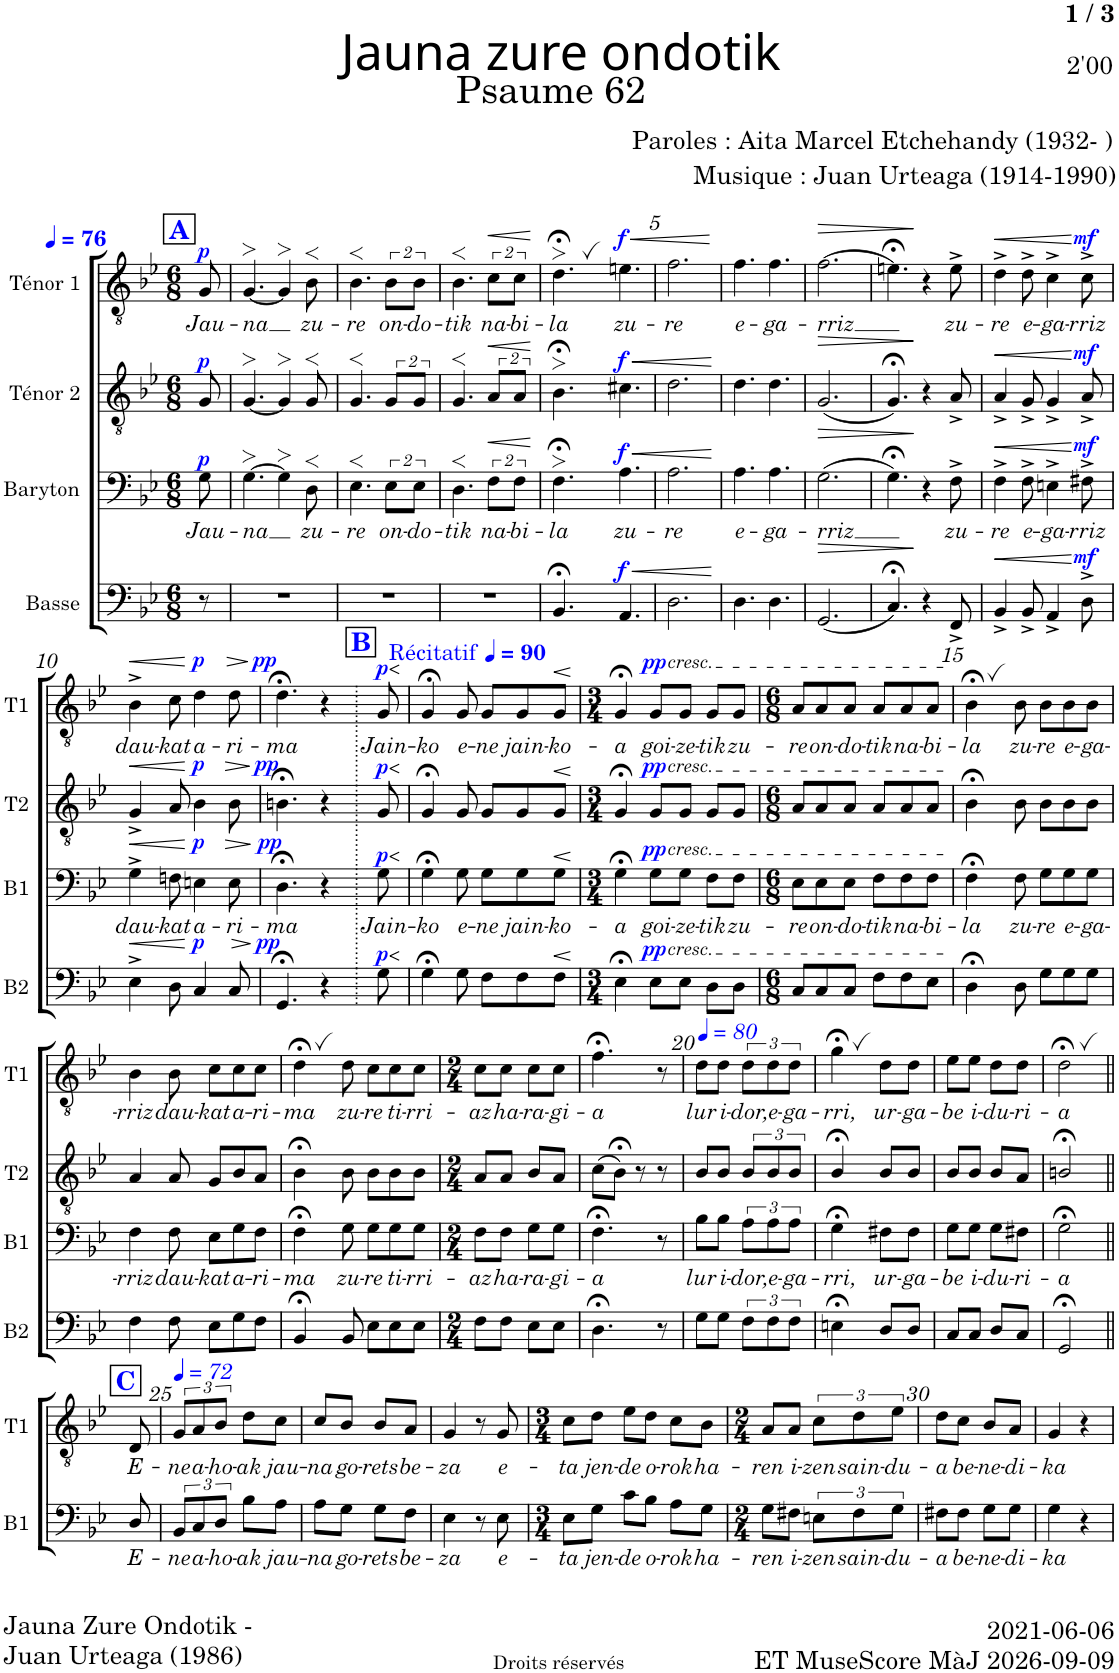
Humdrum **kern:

**kern	**dynam	**kern	**text	**dynam	**kern	**dynam	**kern	**text	**dynam
*part4	*part4	*part3	*part3	*part3	*part2	*part2	*part1	*part1	*part1
*staff4	*staff4	*staff3	*staff3	*staff3	*staff2	*staff2	*staff1	*staff1	*staff1
*I"Basse	*	*I"Baryton	*	*	*I"Ténor 2	*	*I"Ténor 1	*	*
*I'B2	*	*I'B1	*	*	*I'T2	*	*I'T1	*	*
*clefF4	*	*clefF4	*	*	*clefGv2	*	*clefGv2	*	*
*k[b-e-]	*	*k[b-e-]	*	*	*k[b-e-]	*	*k[b-e-]	*	*
*M6/8	*	*M6/8	*	*	*M6/8	*	*M6/8	*	*
*MM76	*	*MM76	*	*	*MM76	*	*MM76	*	*
!!LO:REH:place=s1:a:B:cj:color=#0000FF:fs=14:t=A
=	=	=	=	=	=	=	=	=	=
!	!	!	!LO:LY:b	!LO:DY:a	!	!LO:DY:a	!	!LO:LY:b	!LO:DY:a
8r	.	8G\	Jau-	p	8G/	p	8G/	Jau-	p
=1	=1	=1	=1	=1	=1	=1	=1	=1	=1
!	!	!	!LO:LY:b	!	!	!	!	!LO:LY:b	!
2.r	.	[4.G>\	-na	.	[4.G>/	.	[4.G>/	-na	.
.	.	4G>\]	.	.	4G>/]	.	4G>/]	.	.
!	!	!	!LO:LY:b	!	!	!	!	!LO:LY:b	!
.	.	8D>\	zu-	.	8G>/	.	8B->\	zu-	.
=2	=2	=2	=2	=2	=2	=2	=2	=2	=2
!	!	!	!LO:LY:b	!	!	!	!	!LO:LY:b	!
2.r	.	4.E->\	-re	.	4.G>/	.	4.B->\	-re	.
!	!	!	!LO:LY:b	!	!	!	!	!LO:LY:b	!
.	.	16%3E-\L	on-	.	16%3G/L	.	16%3B-\L	on-	.
!	!	!	!LO:LY:b	!	!	!	!	!LO:LY:b	!
.	.	16%3E-\J	-do-	.	16%3G/J	.	16%3B-\J	-do-	.
=3	=3	=3	=3	=3	=3	=3	=3	=3	=3
!	!	!	!LO:LY:b	!	!	!	!	!LO:LY:b	!
2.r	.	4.D>\	-tik	.	4.G>/	.	4.B->\	-tik	.
!	!	!	!LO:LY:b	!LO:HP:b	!	!LO:HP:b	!	!LO:LY:b	!LO:HP:b
.	.	16%3F\L	na-	<	16%3A/L	<	16%3c\L	na-	<
!	!	!	!LO:LY:b	!	!	!	!	!LO:LY:b	!
.	.	16%3F\J	-bi-	.	16%3A/J	.	16%3c\J	-bi-	.
.	.	.	.	[	.	[	.	.	[
=4	=4	=4	=4	=4	=4	=4	=4	=4	=4
!	!	!	!LO:LY:b	!	!	!	!	!LO:LY:b	!
4.BB-;</	.	4.F;<>\	-la	.	4.B-;<>\	.	4.d;<,>\	-la	.
!	!LO:HP:b	!	!LO:LY:b	!LO:HP:b	!	!LO:HP:b	!	!LO:LY:b	!LO:HP:b
!	!LO:DY:n=1:a	!	!	!LO:DY:n=1:a	!	!LO:DY:n=1:a	!	!	!LO:DY:n=1:a
4.AA/	< f	4.A\	zu-	< f	4.c#X\	< f	4.en\	zu-	< f
=5	=5	=5	=5	=5	=5	=5	=5	=5	=5
!	!	!	!LO:LY:b	!	!	!	!	!LO:LY:b	!
2.D\	.	2.A\	-re	.	2.d\	.	2.f\	-re	.
.	[	.	.	[	.	[	.	.	[
=6	=6	=6	=6	=6	=6	=6	=6	=6	=6
!	!	!	!LO:LY:b	!	!	!	!	!LO:LY:b	!
4.D\	.	4.A\	e-	.	4.d\	.	4.f\	e-	.
!	!	!	!LO:LY:b	!	!	!	!	!LO:LY:b	!
4.D\	.	4.A\	-ga-	.	4.d\	.	4.f\	-ga-	.
=7	=7	=7	=7	=7	=7	=7	=7	=7	=7
!	!LO:HP:b	!	!LO:LY:b	!LO:HP:b	!	!LO:HP:b	!	!LO:LY:b	!LO:HP:b
(2.GG/	>	(2.G\	-rriz	>	(2.G/	>	(2.f\	-rriz	>
=8	=8	=8	=8	=8	=8	=8	=8	=8	=8
4.C;</)	.	4.G;<\)	.	.	4.G;</)	.	4.en;<\)	.	.
4r	]	4r	.	]	4r	]	4r	.	]
!	!	!	!LO:LY:b	!	!	!	!	!LO:LY:b	!
8FF^/	.	8F^\	zu-	.	8A^/	.	8e^\	zu-	.
=9	=9	=9	=9	=9	=9	=9	=9	=9	=9
!	!LO:HP:b	!	!LO:LY:b	!LO:HP:b	!	!LO:HP:b	!	!LO:LY:b	!LO:HP:b
4BB-^/	<	4F^\	-re	<	4A^/	<	4d^\	-re	<
!	!	!	!LO:LY:b	!	!	!	!	!LO:LY:b	!
8BB-^/	.	8F^\	e-	.	8G^/	.	8d^\	e-	.
!	!	!	!LO:LY:b	!	!	!	!	!LO:LY:b	!
4AA^/	.	4En^\	-ga-	.	4G^/	.	4c^\	-ga-	.
!	!LO:DY:n=1:a	!	!LO:LY:b	!LO:DY:n=1:a	!	!LO:DY:n=1:a	!	!LO:LY:b	!LO:DY:n=1:a
8D^\	[ mf	8F#X^\	-rriz	[ mf	8A^/	[ mf	8c^\	-rriz	[ mf
!!LO:LB:g=z
=10	=10	=10	=10	=10	=10	=10	=10	=10	=10
!	!LO:HP:b	!	!LO:LY:b	!LO:HP:b	!	!LO:HP:b	!	!LO:LY:b	!LO:HP:b
4E-^\	<	4G^\	dau-	<	4G^/	<	4B-^\	dau-	<
!	!	!	!LO:LY:b	!	!	!	!	!LO:LY:b	!
8D\	.	8Fn\	-kat	.	8A/	.	8c\	-kat	.
!	!LO:HP:n=1:b	!	!LO:LY:b	!LO:HP:n=1:b	!	!LO:HP:n=1:b	!	!LO:LY:b	!LO:HP:n=1:b
!	!LO:DY:n=1:a	!	!	!LO:DY:n=1:a	!	!LO:DY:n=1:a	!	!	!LO:DY:n=1:a
4C/	[ > p	4En\	a-	[ > p	4B-\	[ > p	4d\	a-	[ > p
!	!	!	!LO:LY:b	!	!	!	!	!LO:LY:b	!
8C/	.	8E\	-ri-	.	8B-\	.	8d\	-ri-	.
.	]	.	.	]	.	]	.	.	]
!!LO:REH:place=s1:a:B:cj:color=#0000FF:fs=14:t=B:qo=1.5
=11	=11	=11	=11	=11	=11	=11	=11	=11	=11
!	!LO:DY:a	!	!LO:LY:b	!LO:DY:a	!	!LO:DY:a	!	!LO:LY:b	!
4.GG;</	pp	4.D;<\	-ma	pp	4.Bn;<\	pp	4.d;<\	-ma	.
4r	.	4r	.	.	4r	.	4r	.	.
*	*	*	*	*	*	*	*MM90	*	*
!	!	!	!	!	!	!	!LO:TX:a:color=#0000FF:t=Récitatif	!	!
!	!LO:HP:b	!	!LO:LY:b	!LO:HP:b	!	!LO:HP:b	!	!LO:LY:b	!LO:HP:b
!	!LO:DY:n=1:a	!	!	!LO:DY:n=1:a	!	!LO:DY:n=1:a	!	!	!LO:DY:n=1:a
8G\	< p	8G\	-Jain-	< p	8G/	< p	8G/	Jain-	< p
.	[	.	.	[	.	[	.	.	[
=12	=12	=12	=12	=12	=12	=12	=12	=12	=12
!	!	!	!LO:LY:b	!	!	!	!	!LO:LY:b	!
4G;<\	.	4G;<\	-ko	.	4G;</	.	4G;</	-ko	.
!	!	!	!LO:LY:b	!	!	!	!	!LO:LY:b	!
8G\	.	8G\	e-	.	8G/	.	8G/	e-	.
!	!	!	!LO:LY:b	!	!	!	!	!LO:LY:b	!
8F\L	.	8G\L	-ne	.	8G/L	.	8G/L	-ne	.
!	!	!	!LO:LY:b	!	!	!	!	!LO:LY:b	!
8F\	.	8G\	jain-	.	8G/	.	8G/	jain-	.
!	!LO:HP:b	!	!LO:LY:b	!LO:HP:b	!	!LO:HP:b	!	!LO:LY:b	!LO:HP:b
8F\J	<	8G\J	-ko-	<	8G/J	<	8G/J	-ko-	<
.	[	.	.	[	.	[	.	.	[
=13	=13	=13	=13	=13	=13	=13	=13	=13	=13
*M3/4	*	*M3/4	*	*	*M3/4	*	*M3/4	*	*
!	!	!	!LO:LY:b	!	!	!	!	!LO:LY:b	!
4E-;<\	.	4G;<\	-a	.	4G;</	.	4G;</	-a	.
!	!	!	!	!	!	!	!LO:TX:a:i:t=cresc.	!	!
!	!	!	!	!	!LO:TX:a:i:t=cresc.	!	!	!	!
!	!	!LO:TX:a:i:t=cresc.	!	!	!	!	!	!	!
!LO:TX:a:i:t=cresc.	!	!	!	!	!	!	!	!	!
!	!LO:DY:a	!	!LO:LY:b	!LO:DY:a	!	!LO:DY:a	!	!LO:LY:b	!LO:DY:a
8E-\L	pp	8G\L	goi-	pp	8G/L	pp	8G/L	goi-	pp
!	!	!	!LO:LY:b	!	!	!	!	!LO:LY:b	!
8E-\J	.	8G\J	-ze-	.	8G/J	.	8G/J	-ze-	.
!	!	!	!LO:LY:b	!	!	!	!	!LO:LY:b	!
8D\L	.	8F\L	-tik	.	8G/L	.	8G/L	-tik	.
!	!	!	!LO:LY:b	!	!	!	!	!LO:LY:b	!
8D\J	.	8F\J	zu-	.	8G/J	.	8G/J	zu-	.
=14	=14	=14	=14	=14	=14	=14	=14	=14	=14
*M6/8	*	*M6/8	*	*	*M6/8	*	*M6/8	*	*
!	!	!	!LO:LY:b	!	!	!	!	!LO:LY:b	!
8C/L	.	8E-\L	-re	.	8A/L	.	8A/L	-re	.
!	!	!	!LO:LY:b	!	!	!	!	!LO:LY:b	!
8C/	.	8E-\	on-	.	8A/	.	8A/	on-	.
!	!	!	!LO:LY:b	!	!	!	!	!LO:LY:b	!
8C/J	.	8E-\J	-do-	.	8A/J	.	8A/J	-do-	.
!	!	!	!LO:LY:b	!	!	!	!	!LO:LY:b	!
8F\L	.	8F\L	-tik	.	8A/L	.	8A/L	-tik	.
!	!	!	!LO:LY:b	!	!	!	!	!LO:LY:b	!
8F\	.	8F\	na-	.	8A/	.	8A/	na-	.
!	!	!	!LO:LY:b	!	!	!	!	!LO:LY:b	!
8E-\J	.	8F\J	-bi-	.	8A/J	.	8A/J	-bi-	.
=15	=15	=15	=15	=15	=15	=15	=15	=15	=15
!	!	!	!LO:LY:b	!	!	!	!	!LO:LY:b	!
4D;<\	.	4F;<\	-la	.	4B-;<\	.	4B-;<,\	-la	.
!	!	!	!LO:LY:b	!	!	!	!	!LO:LY:b	!
8D\	.	8F\	zu-	.	8B-\	.	8B-\	zu-	.
!	!	!	!LO:LY:b	!	!	!	!	!LO:LY:b	!
8G\L	.	8G\L	-re	.	8B-\L	.	8B-\L	-re	.
!	!	!	!LO:LY:b	!	!	!	!	!LO:LY:b	!
8G\	.	8G\	e-	.	8B-\	.	8B-\	e-	.
!	!	!	!LO:LY:b	!	!	!	!	!LO:LY:b	!
8G\J	.	8G\J	-ga-	.	8B-\J	.	8B-\J	-ga-	.
!!LO:LB:g=z
=16	=16	=16	=16	=16	=16	=16	=16	=16	=16
!	!	!	!LO:LY:b	!	!	!	!	!LO:LY:b	!
4F\	.	4F\	-rriz	.	4A/	.	4B-\	-rriz	.
!	!	!	!LO:LY:b	!	!	!	!	!LO:LY:b	!
8F\	.	8F\	dau-	.	8A/	.	8B-\	dau-	.
!	!	!	!LO:LY:b	!	!	!	!	!LO:LY:b	!
8E-\L	.	8E-\L	-kat	.	8G/L	.	8c\L	-kat	.
!	!	!	!LO:LY:b	!	!	!	!	!LO:LY:b	!
8G\	.	8G\	a-	.	8B-/	.	8c\	a-	.
!	!	!	!LO:LY:b	!	!	!	!	!LO:LY:b	!
8F\J	.	8F\J	-ri-	.	8A/J	.	8c\J	-ri-	.
=17	=17	=17	=17	=17	=17	=17	=17	=17	=17
!	!	!	!LO:LY:b	!	!	!	!	!LO:LY:b	!
4BB-;</	.	4F;<\	-ma	.	4B-;<\	.	4d;<,\	-ma	.
!	!	!	!LO:LY:b	!	!	!	!	!LO:LY:b	!
8BB-/	.	8G\	zu-	.	8B-\	.	8d\	zu-	.
!	!	!	!LO:LY:b	!	!	!	!	!LO:LY:b	!
8E-\L	.	8G\L	-re	.	8B-\L	.	8c\L	-re	.
!	!	!	!LO:LY:b	!	!	!	!	!LO:LY:b	!
8E-\	.	8G\	ti-	.	8B-\	.	8c\	ti-	.
!	!	!	!LO:LY:b	!	!	!	!	!LO:LY:b	!
8E-\J	.	8G\J	-rri-	.	8B-\J	.	8c\J	-rri-	.
=18	=18	=18	=18	=18	=18	=18	=18	=18	=18
*M2/4	*	*M2/4	*	*	*M2/4	*	*M2/4	*	*
!	!	!	!LO:LY:b	!	!	!	!	!LO:LY:b	!
8F\L	.	8F\L	-az	.	8A/L	.	8c\L	-az	.
!	!	!	!LO:LY:b	!	!	!	!	!LO:LY:b	!
8F\J	.	8F\J	ha-	.	8A/J	.	8c\J	ha-	.
!	!	!	!LO:LY:b	!	!	!	!	!LO:LY:b	!
8E-\L	.	8G\L	-ra-	.	8B-/L	.	8c\L	-ra-	.
!	!	!	!LO:LY:b	!	!	!	!	!LO:LY:b	!
8E-\J	.	8G\J	-gi-	.	8A/J	.	8c\J	-gi-	.
=19	=19	=19	=19	=19	=19	=19	=19	=19	=19
!	!	!	!LO:LY:b	!	!	!	!	!LO:LY:b	!
4.D;<\	.	4.F;<\	-a	.	(8c\L	.	4.f;<\	-a	.
.	.	.	.	.	8B-;<\J)	.	.	.	.
.	.	.	.	.	8r	.	.	.	.
8r	.	8r	.	.	8r	.	8r	.	.
=20	=20	=20	=20	=20	=20	=20	=20	=20	=20
*	*	*	*	*	*	*	*MM80	*	*
!	!	!	!LO:LY:b	!	!	!	!	!LO:LY:b	!
8G\L	.	8B-\L	lur	.	8B-/L	.	8d\L	lur	.
!	!	!	!LO:LY:b	!	!	!	!	!LO:LY:b	!
8G\J	.	8B-\J	i-	.	8B-/J	.	8d\J	i-	.
!	!	!	!LO:LY:b	!	!	!	!	!LO:LY:b	!
12F\L	.	12A\L	-dor,	.	12B-/L	.	12d\L	-dor,	.
!	!	!	!LO:LY:b	!	!	!	!	!LO:LY:b	!
12F\	.	12A\	e-	.	12B-/	.	12d\	e-	.
!	!	!	!LO:LY:b	!	!	!	!	!LO:LY:b	!
12F\J	.	12A\J	-ga-	.	12B-/J	.	12d\J	-ga-	.
=21	=21	=21	=21	=21	=21	=21	=21	=21	=21
!	!	!	!LO:LY:b	!	!	!	!	!LO:LY:b	!
4En;<\	.	4G;<\	-rri,	.	4B-;</	.	4g;<,\	-rri,	.
!	!	!	!LO:LY:b	!	!	!	!	!LO:LY:b	!
8D/L	.	8F#X\L	ur-	.	8B-/L	.	8d\L	ur-	.
!	!	!	!LO:LY:b	!	!	!	!	!LO:LY:b	!
8D/J	.	8F#\J	-ga-	.	8B-/J	.	8d\J	-ga-	.
=22	=22	=22	=22	=22	=22	=22	=22	=22	=22
!	!	!	!LO:LY:b	!	!	!	!	!LO:LY:b	!
8C/L	.	8G\L	-be	.	8B-/L	.	8e-\L	-be	.
!	!	!	!LO:LY:b	!	!	!	!	!LO:LY:b	!
8C/J	.	8G\J	i-	.	8B-/J	.	8e-\J	i-	.
!	!	!	!LO:LY:b	!	!	!	!	!LO:LY:b	!
8D/L	.	8G\L	-du-	.	8B-/L	.	8d\L	-du-	.
!	!	!	!LO:LY:b	!	!	!	!	!LO:LY:b	!
8C/J	.	8F#X\J	-ri-	.	8A/J	.	8d\J	-ri-	.
=23	=23	=23	=23	=23	=23	=23	=23	=23	=23
!	!	!	!LO:LY:b	!	!	!	!	!LO:LY:b	!
2GG;</	.	2G;<\	-a	.	2Bn;</	.	2d;<,\	-a	.
!!LO:LB:g=z
=24||	=24||	=24||	=24||	=24||	=24||	=24||	=24||	=24||	=24||
!!LO:REH:place=s1:a:B:cj:color=#0000FF:fs=14:t=C
*	*	*	*	*	*	*	*MM72	*	*
!	!	!	!LO:LY:b	!	!	!	!	!LO:LY:b	!
8r	.	8D/	E-	.	8r	.	8D/	E-	.
=25	=25	=25	=25	=25	=25	=25	=25	=25	=25
!	!	!	!LO:LY:b	!	!	!	!	!LO:LY:b	!
2r	.	12BB-/L	-ne	.	2r	.	12G/L	-ne	.
!	!	!	!LO:LY:b	!	!	!	!	!LO:LY:b	!
.	.	12C/	a-	.	.	.	12A/	a-	.
!	!	!	!LO:LY:b	!	!	!	!	!LO:LY:b	!
.	.	12D/J	-ho-	.	.	.	12B-/J	-ho-	.
!	!	!	!LO:LY:b	!	!	!	!	!LO:LY:b	!
.	.	8B-\L	-ak	.	.	.	8d\L	-ak	.
!	!	!	!LO:LY:b	!	!	!	!	!LO:LY:b	!
.	.	8A\J	jau-	.	.	.	8c\J	jau-	.
=26	=26	=26	=26	=26	=26	=26	=26	=26	=26
!	!	!	!LO:LY:b	!	!	!	!	!LO:LY:b	!
2r	.	8A\L	-na	.	2r	.	8c/L	-na	.
!	!	!	!LO:LY:b	!	!	!	!	!LO:LY:b	!
.	.	8G\J	go-	.	.	.	8B-/J	go-	.
!	!	!	!LO:LY:b	!	!	!	!	!LO:LY:b	!
.	.	8G\L	-rets	.	.	.	8B-/L	-rets	.
!	!	!	!LO:LY:b	!	!	!	!	!LO:LY:b	!
.	.	8F\J	be-	.	.	.	8A/J	be-	.
=27	=27	=27	=27	=27	=27	=27	=27	=27	=27
!	!	!	!LO:LY:b	!	!	!	!	!LO:LY:b	!
2r	.	4E-\	-za	.	2r	.	4G/	-za	.
.	.	8r	.	.	.	.	8r	.	.
!	!	!	!LO:LY:b	!	!	!	!	!LO:LY:b	!
.	.	8E-\	e-	.	.	.	8G/	e-	.
=28	=28	=28	=28	=28	=28	=28	=28	=28	=28
*M3/4	*	*M3/4	*	*	*M3/4	*	*M3/4	*	*
!	!	!	!LO:LY:b	!	!	!	!	!LO:LY:b	!
2.r	.	8E-\L	-ta	.	2.r	.	8c\L	-ta	.
!	!	!	!LO:LY:b	!	!	!	!	!LO:LY:b	!
.	.	8G\J	jen-	.	.	.	8d\J	jen-	.
!	!	!	!LO:LY:b	!	!	!	!	!LO:LY:b	!
.	.	8c\L	-de	.	.	.	8e-\L	-de	.
!	!	!	!LO:LY:b	!	!	!	!	!LO:LY:b	!
.	.	8B-\J	o-	.	.	.	8d\J	o-	.
!	!	!	!LO:LY:b	!	!	!	!	!LO:LY:b	!
.	.	8A\L	-rok	.	.	.	8c\L	-rok	.
!	!	!	!LO:LY:b	!	!	!	!	!LO:LY:b	!
.	.	8G\J	ha-	.	.	.	8B-\J	ha-	.
=29	=29	=29	=29	=29	=29	=29	=29	=29	=29
*M2/4	*	*M2/4	*	*	*M2/4	*	*M2/4	*	*
!	!	!	!LO:LY:b	!	!	!	!	!LO:LY:b	!
2r	.	8G\L	-ren	.	2r	.	8A/L	-ren	.
!	!	!	!LO:LY:b	!	!	!	!	!LO:LY:b	!
.	.	8F#X\J	i-	.	.	.	8A/J	i-	.
!	!	!	!LO:LY:b	!	!	!	!	!LO:LY:b	!
.	.	12En\L	-zen	.	.	.	12c\L	-zen	.
!	!	!	!LO:LY:b	!	!	!	!	!LO:LY:b	!
.	.	12F#\	sain-	.	.	.	12d\	sain-	.
!	!	!	!LO:LY:b	!	!	!	!	!LO:LY:b	!
.	.	12G\J	-du-	.	.	.	12e-\J	-du-	.
=30	=30	=30	=30	=30	=30	=30	=30	=30	=30
!	!	!	!LO:LY:b	!	!	!	!	!LO:LY:b	!
2r	.	8F#X\L	-a	.	2r	.	8d\L	-a	.
!	!	!	!LO:LY:b	!	!	!	!	!LO:LY:b	!
.	.	8F#\J	be-	.	.	.	8c\J	be-	.
!	!	!	!LO:LY:b	!	!	!	!	!LO:LY:b	!
.	.	8G\L	-ne-	.	.	.	8B-/L	-ne-	.
!	!	!	!LO:LY:b	!	!	!	!	!LO:LY:b	!
.	.	8G\J	-di-	.	.	.	8A/J	-di-	.
=31	=31	=31	=31	=31	=31	=31	=31	=31	=31
!	!	!	!LO:LY:b	!	!	!	!	!LO:LY:b	!
2r	.	4G\	-ka	.	2r	.	4G/	-ka	.
.	.	4r	.	.	.	.	4r	.	.
=	=	=	=	=	=	=	=	=	=
*-	*-	*-	*-	*-	*-	*-	*-	*-	*-
